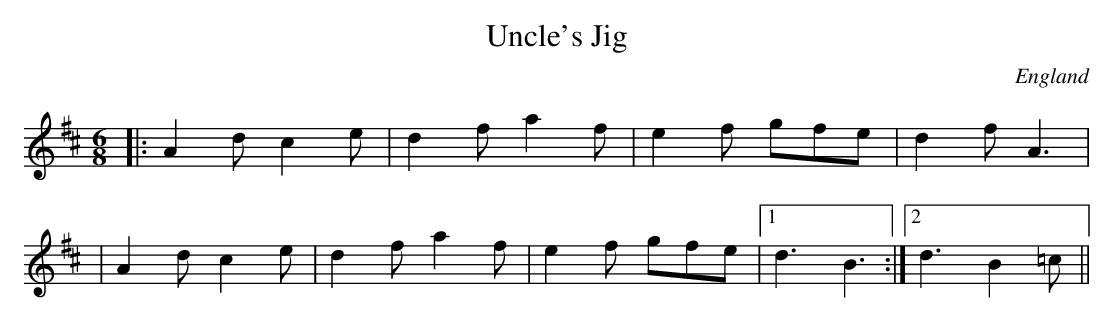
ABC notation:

X:1
T:Uncle's Jig
O:England
M:6/8
L:1/8
K:D
|:A2d c2e | d2f a2f | e2f gfe |d2f A3  |
|A2d c2e | d2f a2f | e2f gfe |1  d3 B3 :|2 d3 B2=c||
